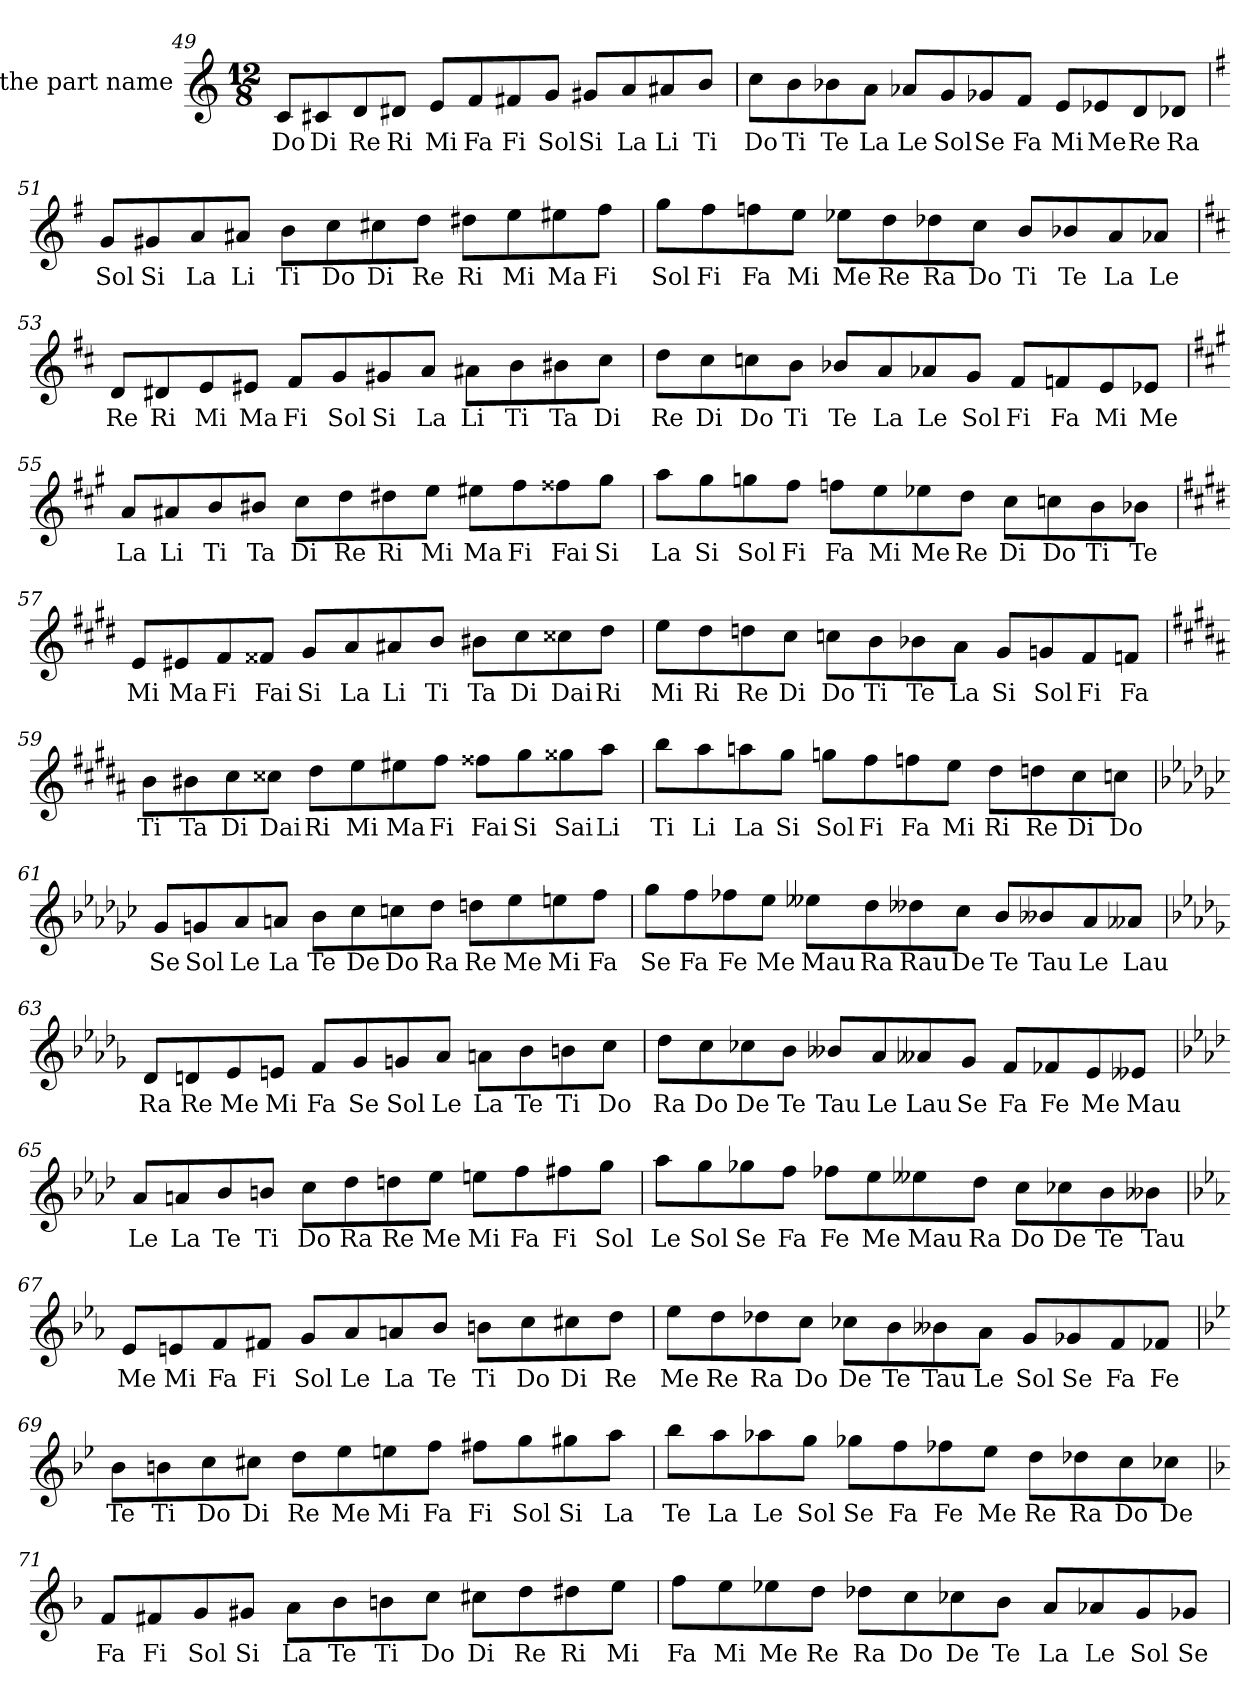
**kern	**text
*part1	*part1
*staff1	*staff1
*I"the part name	*
!!LO:LB:g=z
*clefG2	*
*k[]	*
*M12/8	*
=49	=49
8cL	Do
8c#X	Di
8d	Re
8d#XJ	Ri
8eL	Mi
8f	Fa
8f#X	Fi
8gJ	Sol
8g#XL	Si
8a	La
8a#X	Li
8bJ	Ti
!!LO:LB:g=z
=50	=50
8ccL	Do
8b	Ti
8b-X	Te
8aJ	La
8a-XL	Le
8g	Sol
8g-X	Se
8fJ	Fa
8eL	Mi
8e-X	Me
8d	Re
8d-XJ	Ra
!!LO:LB:g=z
=51	=51
*k[f#]	*
8gL	Sol
8g#X	Si
8a	La
8a#XJ	Li
8bL	Ti
8cc	Do
8cc#X	Di
8ddJ	Re
8dd#XL	Ri
8ee	Mi
8ee#X	Ma
8ff#J	Fi
!!LO:LB:g=z
=52	=52
8ggL	Sol
8ff#	Fi
8ffn	Fa
8eeJ	Mi
8ee-XL	Me
8dd	Re
8dd-X	Ra
8ccJ	Do
8bL	Ti
8b-X	Te
8a	La
8a-XJ	Le
!!LO:LB:g=z
=53	=53
*k[f#c#]	*
8dL	Re
8d#X	Ri
8e	Mi
8e#XJ	Ma
8f#L	Fi
8g	Sol
8g#X	Si
8aJ	La
8a#XL	Li
8b	Ti
8b#X	Ta
8cc#J	Di
!!LO:LB:g=z
=54	=54
8ddL	Re
8cc#	Di
8ccn	Do
8bJ	Ti
8b-XL	Te
8a	La
8a-X	Le
8gJ	Sol
8f#L	Fi
8fn	Fa
8e	Mi
8e-XJ	Me
!!LO:LB:g=z
=55	=55
*k[f#c#g#]	*
8aL	La
8a#X	Li
8b	Ti
8b#XJ	Ta
8cc#L	Di
8dd	Re
8dd#X	Ri
8eeJ	Mi
8ee#XL	Ma
8ff#	Fi
8ff##X	Fai
8gg#J	Si
!!LO:LB:g=z
=56	=56
8aaL	La
8gg#	Si
8ggn	Sol
8ff#J	Fi
8ffnL	Fa
8ee	Mi
8ee-X	Me
8ddJ	Re
8cc#L	Di
8ccn	Do
8b	Ti
8b-XJ	Te
!!LO:LB:g=z
=57	=57
*k[f#c#g#d#]	*
8eL	Mi
8e#X	Ma
8f#	Fi
8f##XJ	Fai
8g#L	Si
8a	La
8a#X	Li
8bJ	Ti
8b#XL	Ta
8cc#	Di
8cc##X	Dai
8dd#J	Ri
!!LO:LB:g=z
=58	=58
8eeL	Mi
8dd#	Ri
8ddn	Re
8cc#J	Di
8ccnL	Do
8b	Ti
8b-X	Te
8aJ	La
8g#L	Si
8gn	Sol
8f#	Fi
8fnJ	Fa
!!LO:LB:g=z
=59	=59
*k[f#c#g#d#a#]	*
8bL	Ti
8b#X	Ta
8cc#	Di
8cc##XJ	Dai
8dd#L	Ri
8ee	Mi
8ee#X	Ma
8ff#J	Fi
8ff##XL	Fai
8gg#	Si
8gg##X	Sai
8aa#J	Li
!!LO:LB:g=z
=60	=60
8bbL	Ti
8aa#	Li
8aan	La
8gg#J	Si
8ggnL	Sol
8ff#	Fi
8ffn	Fa
8eeJ	Mi
8dd#L	Ri
8ddn	Re
8cc#	Di
8ccnJ	Do
!!LO:LB:g=z
=61	=61
*k[b-e-a-d-g-c-]	*
8g-L	Se
8gn	Sol
8a-	Le
8anJ	La
8b-L	Te
8cc-	De
8ccn	Do
8dd-J	Ra
8ddnL	Re
8ee-	Me
8een	Mi
8ffJ	Fa
!!LO:LB:g=z
=62	=62
8gg-L	Se
8ff	Fa
8ff-X	Fe
8ee-J	Me
8ee--XL	Mau
8dd-	Ra
8dd--X	Rau
8cc-J	De
8b-L	Te
8b--X	Tau
8a-	Le
8a--XJ	Lau
!!LO:LB:g=z
=63	=63
*k[b-e-a-d-g-]	*
8d-L	Ra
8dn	Re
8e-	Me
8enJ	Mi
8fL	Fa
8g-	Se
8gn	Sol
8a-J	Le
8anL	La
8b-	Te
8bn	Ti
8ccJ	Do
!!LO:LB:g=z
=64	=64
8dd-L	Ra
8cc	Do
8cc-X	De
8b-J	Te
8b--XL	Tau
8a-	Le
8a--X	Lau
8g-J	Se
8fL	Fa
8f-X	Fe
8e-	Me
8e--XJ	Mau
!!LO:LB:g=z
=65	=65
*k[b-e-a-d-]	*
8a-L	Le
8an	La
8b-	Te
8bnJ	Ti
8ccL	Do
8dd-	Ra
8ddn	Re
8ee-J	Me
8eenL	Mi
8ff	Fa
8ff#X	Fi
8ggJ	Sol
!!LO:LB:g=z
=66	=66
8aa-L	Le
8gg	Sol
8gg-X	Se
8ffJ	Fa
8ff-XL	Fe
8ee-	Me
8ee--X	Mau
8dd-J	Ra
8ccL	Do
8cc-X	De
8b-	Te
8b--XJ	Tau
!!LO:LB:g=z
=67	=67
*k[b-e-a-]	*
8e-L	Me
8en	Mi
8f	Fa
8f#XJ	Fi
8gL	Sol
8a-	Le
8an	La
8b-J	Te
8bnL	Ti
8cc	Do
8cc#X	Di
8ddJ	Re
!!LO:LB:g=z
=68	=68
8ee-L	Me
8dd	Re
8dd-X	Ra
8ccJ	Do
8cc-XL	De
8b-	Te
8b--X	Tau
8a-J	Le
8gL	Sol
8g-X	Se
8f	Fa
8f-XJ	Fe
!!LO:LB:g=z
=69	=69
*k[b-e-]	*
8b-L	Te
8bn	Ti
8cc	Do
8cc#XJ	Di
8ddL	Re
8ee-	Me
8een	Mi
8ffJ	Fa
8ff#XL	Fi
8gg	Sol
8gg#X	Si
8aaJ	La
!!LO:LB:g=z
=70	=70
8bb-L	Te
8aa	La
8aa-X	Le
8ggJ	Sol
8gg-XL	Se
8ff	Fa
8ff-X	Fe
8ee-J	Me
8ddL	Re
8dd-X	Ra
8cc	Do
8cc-XJ	De
!!LO:LB:g=z
=71	=71
*k[b-]	*
8fL	Fa
8f#X	Fi
8g	Sol
8g#XJ	Si
8aL	La
8b-	Te
8bn	Ti
8ccJ	Do
8cc#XL	Di
8dd	Re
8dd#X	Ri
8eeJ	Mi
!!LO:LB:g=z
=72	=72
8ffL	Fa
8ee	Mi
8ee-X	Me
8ddJ	Re
8dd-XL	Ra
8cc	Do
8cc-X	De
8b-J	Te
8aL	La
8a-X	Le
8g	Sol
8g-XJ	Se
=	=
*-	*-
